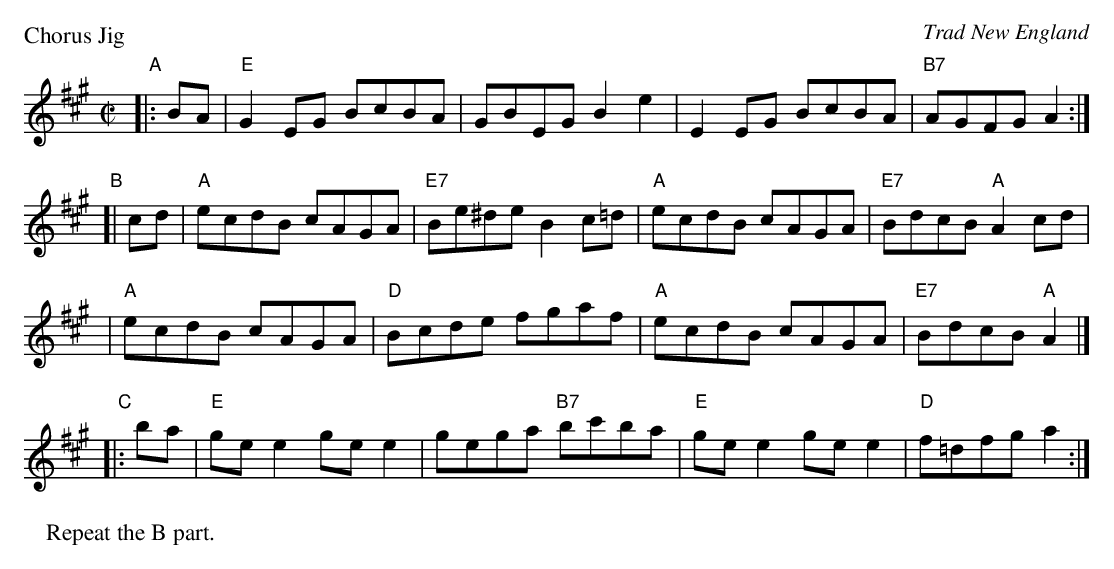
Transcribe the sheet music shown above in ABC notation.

X:1
P: Chorus Jig
O: Trad New England
M: C|
L: 1/8
K: EMix
"A"|: BA | "E"G2EG BcBA |     GBEG     B2e2 |    E2EG BcBA | "B7"AGFG    A2  :|
"B"[| cd | "A"ecdB cAGA | "E7"Be^de    B2c=d| "A"ecdB cAGA | "E7"BdcB "A"A2cd |
         | "A"ecdB cAGA |  "D"Bcde     fgaf | "A"ecdB cAGA | "E7"BdcB "A"A2  |]
"C"|: ba | "E"gee2 gee2 |     gega "B7"bc'ba | "E"gee2 gee2 | "D"f=dfg    a2 :|
P: Repeat the B part.
